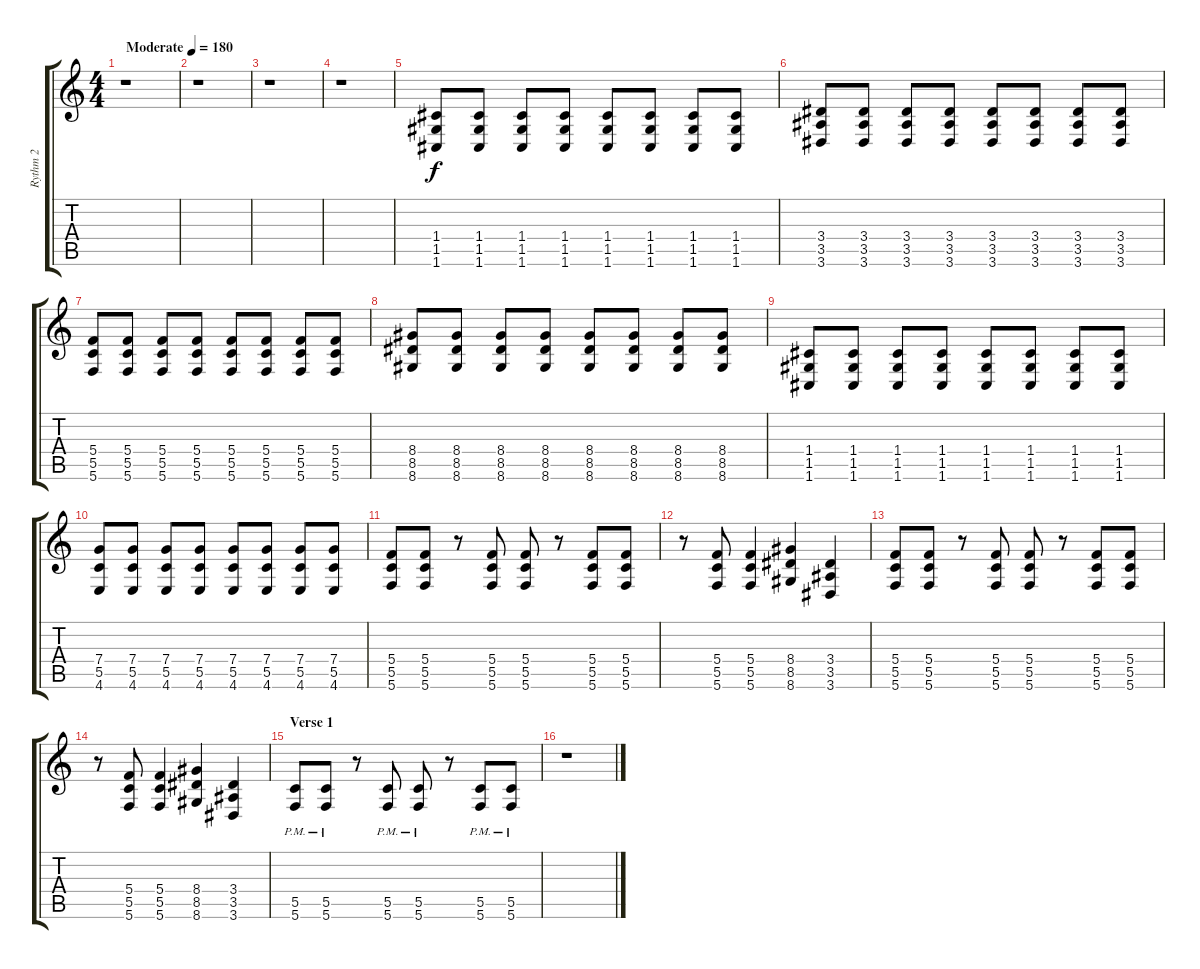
\track ("Rythm 2" "Rythm 2") {instrument distortionguitar}
\staff {score tabs}
\tuning (D4 A3 F3 C3 G2 C2) {hide}
\ts (4 4)
\tempo (180 "Moderate")
\clef g2
\ks c
r.1{dy f instrument distortionguitar} |
r.1 |
r.1 |
r.1 |
(1.4 1.5 1.6).8 (1.4 1.5 1.6).8 (1.4 1.5 1.6).8 (1.4 1.5 1.6).8 (1.4 1.5 1.6).8 (1.4 1.5 1.6).8 (1.4 1.5 1.6).8 (1.4 1.5 1.6).8 |
(3.4 3.5 3.6).8 (3.4 3.5 3.6).8 (3.4 3.5 3.6).8 (3.4 3.5 3.6).8 (3.4 3.5 3.6).8 (3.4 3.5 3.6).8 (3.4 3.5 3.6).8 (3.4 3.5 3.6).8 |
(5.4 5.5 5.6).8 (5.4 5.5 5.6).8 (5.4 5.5 5.6).8 (5.4 5.5 5.6).8 (5.4 5.5 5.6).8 (5.4 5.5 5.6).8 (5.4 5.5 5.6).8 (5.4 5.5 5.6).8 |
(8.4 8.5 8.6).8 (8.4 8.5 8.6).8 (8.4 8.5 8.6).8 (8.4 8.5 8.6).8 (8.4 8.5 8.6).8 (8.4 8.5 8.6).8 (8.4 8.5 8.6).8 (8.4 8.5 8.6).8 |
(1.4 1.5 1.6).8 (1.4 1.5 1.6).8 (1.4 1.5 1.6).8 (1.4 1.5 1.6).8 (1.4 1.5 1.6).8 (1.4 1.5 1.6).8 (1.4 1.5 1.6).8 (1.4 1.5 1.6).8 |
(7.4 5.5 4.6).8 (7.4 5.5 4.6).8 (7.4 5.5 4.6).8 (7.4 5.5 4.6).8 (7.4 5.5 4.6).8 (7.4 5.5 4.6).8 (7.4 5.5 4.6).8 (7.4 5.5 4.6).8 |
(5.4 5.5 5.6).8 (5.4 5.5 5.6).8 r.8 (5.4 5.5 5.6).8 (5.4 5.5 5.6).8 r.8 (5.4 5.5 5.6).8 (5.4 5.5 5.6).8 |
r.8 (5.4 5.5 5.6).8 (5.4 5.5 5.6).4 (8.4 8.5 8.6).4 (3.4 3.5 3.6).4 |
(5.4 5.5 5.6).8 (5.4 5.5 5.6).8 r.8 (5.4 5.5 5.6).8 (5.4 5.5 5.6).8 r.8 (5.4 5.5 5.6).8 (5.4 5.5 5.6).8 |
r.8 (5.4 5.5 5.6).8 (5.4 5.5 5.6).4 (8.4 8.5 8.6).4 (3.4 3.5 3.6).4 |
\section ("" "Verse 1")
(5.5{pm} 5.6{pm}).8 (5.5{pm} 5.6{pm}).8 r.8 (5.5{pm} 5.6{pm}).8 (5.5{pm} 5.6{pm}).8 r.8 (5.5{pm} 5.6{pm}).8 (5.5{pm} 5.6{pm}).8 |
r.1
